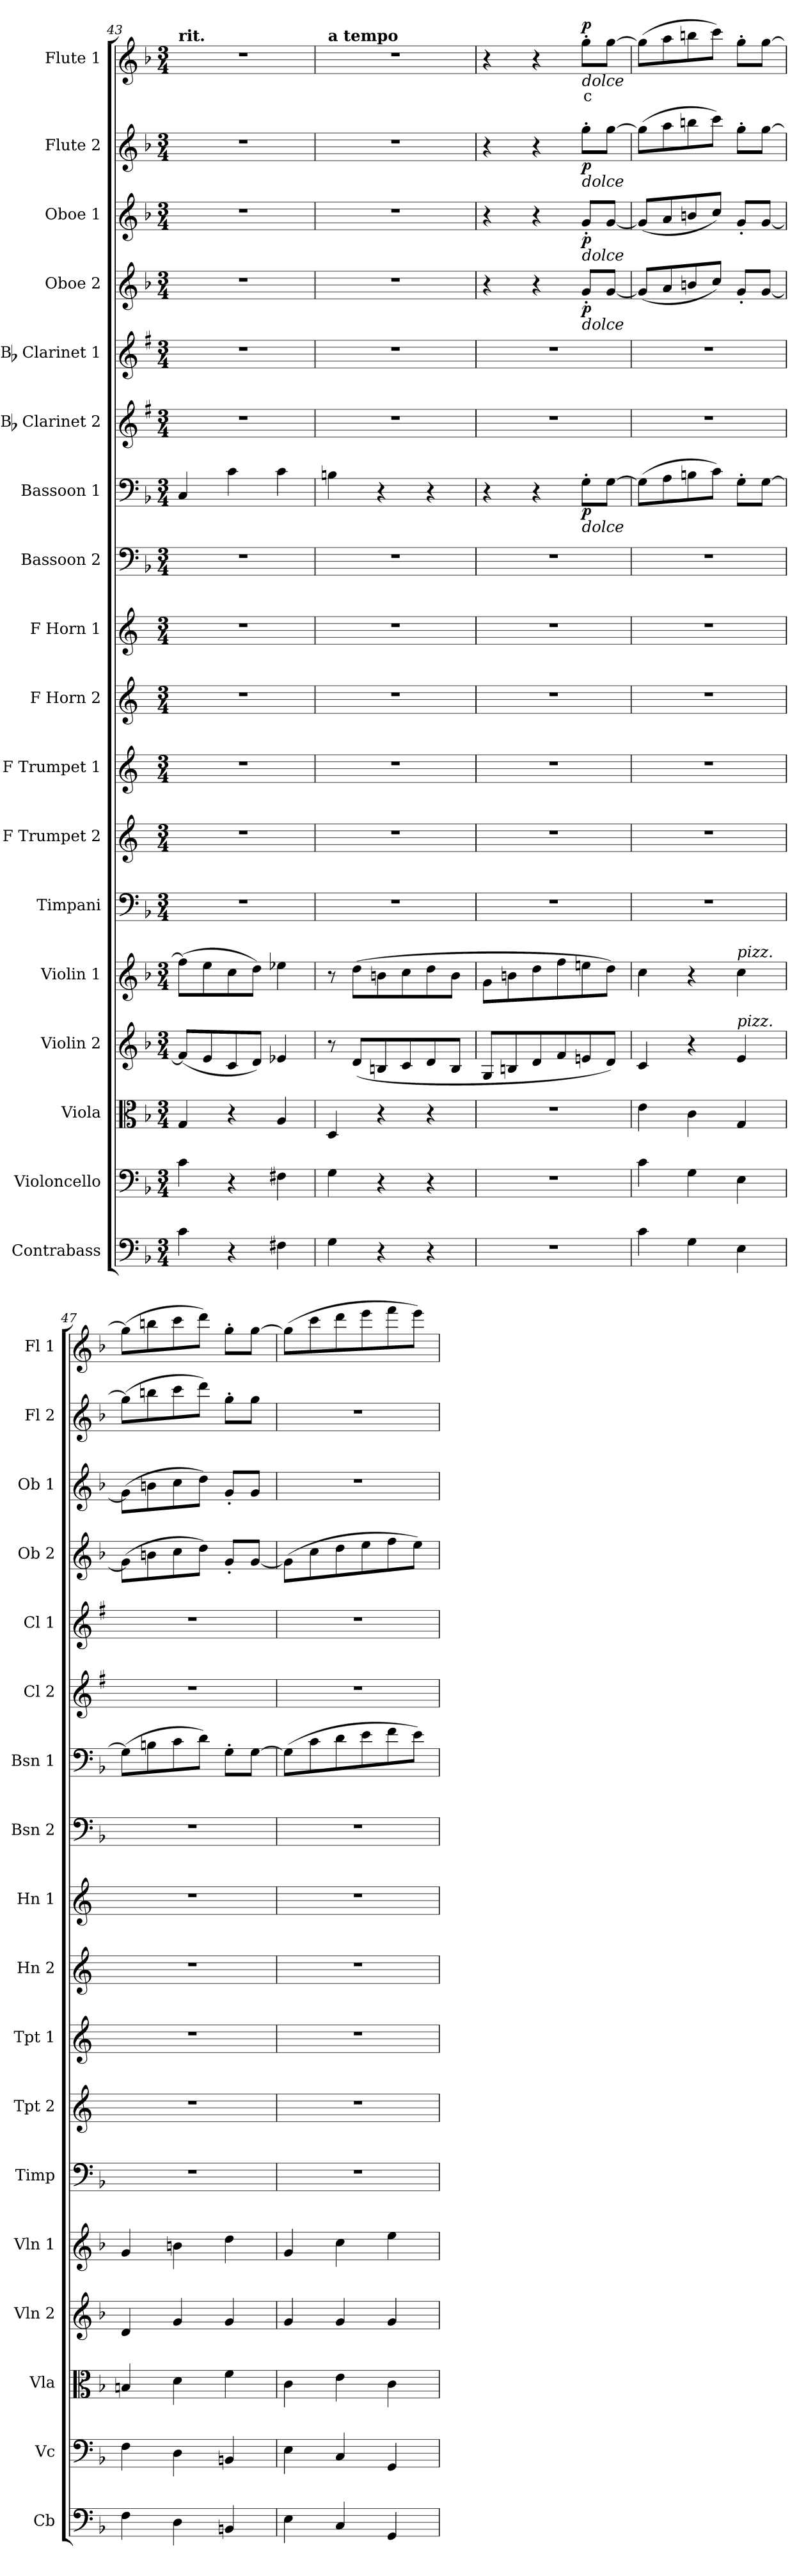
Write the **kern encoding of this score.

**kern	**kern	**kern	**kern	**kern	**kern	**kern	**kern	**kern	**kern	**kern	**kern	**dynam	**kern	**kern	**kern	**dynam	**kern	**dynam	**kern	**dynam	**kern	**text	**dynam
*part18	*part17	*part16	*part15	*part14	*part13	*part12	*part11	*part10	*part9	*part8	*part7	*part7	*part6	*part5	*part4	*part4	*part3	*part3	*part2	*part2	*part1	*part1	*part1
*staff18	*staff17	*staff16	*staff15	*staff14	*staff13	*staff12	*staff11	*staff10	*staff9	*staff8	*staff7	*staff7	*staff6	*staff5	*staff4	*staff4	*staff3	*staff3	*staff2	*staff2	*staff1	*staff1	*staff1
*I"Contrabass	*I"Violoncello	*I"Viola	*I"Violin 2	*I"Violin 1	*I"Timpani	*I"F Trumpet 2	*I"F Trumpet 1	*I"F Horn 2	*I"F Horn 1	*I"Bassoon 2	*I"Bassoon 1	*	*I"Bb Clarinet 2	*I"Bb Clarinet 1	*I"Oboe 2	*	*I"Oboe 1	*	*I"Flute 2	*	*I"Flute 1	*	*
*I'Cb	*I'Vc	*I'Vla	*I'Vln 2	*I'Vln 1	*I'Timp	*I'Tpt 2	*I'Tpt 1	*I'Hn 2	*I'Hn 1	*I'Bsn 2	*I'Bsn 1	*	*I'Cl 2	*I'Cl 1	*I'Ob 2	*	*I'Ob 1	*	*I'Fl 2	*	*I'Fl 1	*	*
*clefF4	*clefF4	*clefC3	*clefG2	*clefG2	*clefF4	*clefG2	*clefG2	*clefG2	*clefG2	*clefF4	*clefF4	*	*clefG2	*clefG2	*clefG2	*	*clefG2	*	*clefG2	*	*clefG2	*	*
*ITrd7c12	*	*	*	*	*	*ITrd-3c-5	*ITrd-3c-5	*ITrd4c7	*ITrd4c7	*	*	*	*ITrd1c2	*ITrd1c2	*	*	*	*	*	*	*	*	*
*k[b-]	*k[b-]	*k[b-]	*k[b-]	*k[b-]	*k[b-]	*k[b-]	*k[b-]	*k[b-]	*k[b-]	*k[b-]	*k[b-]	*	*k[b-]	*k[b-]	*k[b-]	*	*k[b-]	*	*k[b-]	*	*k[b-]	*	*
*M3/4	*M3/4	*M3/4	*M3/4	*M3/4	*M3/4	*M3/4	*M3/4	*M3/4	*M3/4	*M3/4	*M3/4	*	*M3/4	*M3/4	*M3/4	*	*M3/4	*	*M3/4	*	*M3/4	*	*
=43	=43	=43	=43	=43	=43	=43	=43	=43	=43	=43	=43	=43	=43	=43	=43	=43	=43	=43	=43	=43	=43	=43	=43
!	!	!	!	!	!	!	!	!	!	!	!	!	!	!	!	!	!	!	!	!	!LO:TX:a:B:t=rit.	!	!
4C\	4c\	4G/	(8f/L]	(8ff\L]	2.r	2.r	2.r	2.r	2.r	2.r	4C/	.	2.r	2.r	2.r	.	2.r	.	2.r	.	2.r	.	.
.	.	.	8e/	8ee\	.	.	.	.	.	.	.	.	.	.	.	.	.	.	.	.	.	.	.
4r	4r	4r	8c/	8cc\	.	.	.	.	.	.	4c\	.	.	.	.	.	.	.	.	.	.	.	.
.	.	.	8d/J)	8dd\J)	.	.	.	.	.	.	.	.	.	.	.	.	.	.	.	.	.	.	.
4FF#X\	4F#X\	4A/	4e-X/	4ee-X\	.	.	.	.	.	.	4c\	.	.	.	.	.	.	.	.	.	.	.	.
!!LO:PB:g=z
=44	=44	=44	=44	=44	=44	=44	=44	=44	=44	=44	=44	=44	=44	=44	=44	=44	=44	=44	=44	=44	=44	=44	=44
!	!	!	!	!	!	!	!	!	!	!	!	!	!	!	!	!	!	!	!	!	!LO:TX:a:B:t=a tempo	!	!
4GG\	4G\	4D/	8r	8r	2.r	2.r	2.r	2.r	2.r	2.r	4Bn\	.	2.r	2.r	2.r	.	2.r	.	2.r	.	2.r	.	.
.	.	.	(8d/L	(8dd\L	.	.	.	.	.	.	.	.	.	.	.	.	.	.	.	.	.	.	.
4r	4r	4r	8Bn/	8bn\	.	.	.	.	.	.	4r	.	.	.	.	.	.	.	.	.	.	.	.
.	.	.	8c/	8cc\	.	.	.	.	.	.	.	.	.	.	.	.	.	.	.	.	.	.	.
4r	4r	4r	8d/	8dd\	.	.	.	.	.	.	4r	.	.	.	.	.	.	.	.	.	.	.	.
.	.	.	8B/J	8b\J	.	.	.	.	.	.	.	.	.	.	.	.	.	.	.	.	.	.	.
=45	=45	=45	=45	=45	=45	=45	=45	=45	=45	=45	=45	=45	=45	=45	=45	=45	=45	=45	=45	=45	=45	=45	=45
2.r	2.r	2.r	8G/L	8g\L	2.r	2.r	2.r	2.r	2.r	2.r	4r	.	2.r	2.r	4r	.	4r	.	4r	.	4r	.	.
.	.	.	8Bn/	8bn\	.	.	.	.	.	.	.	.	.	.	.	.	.	.	.	.	.	.	.
.	.	.	8d/	8dd\	.	.	.	.	.	.	4r	.	.	.	4r	.	4r	.	4r	.	4r	.	.
.	.	.	8f/	8ff\	.	.	.	.	.	.	.	.	.	.	.	.	.	.	.	.	.	.	.
!	!	!	!	!	!	!	!	!	!	!	!	!	!	!	!	!	!	!	!	!	!LO:TX:b:i:t=dolce	!	!
!	!	!	!	!	!	!	!	!	!	!	!	!	!	!	!	!	!	!	!LO:TX:b:i:t=dolce	!	!	!	!
!	!	!	!	!	!	!	!	!	!	!	!	!	!	!	!	!	!LO:TX:b:i:t=dolce	!	!	!	!	!	!
!	!	!	!	!	!	!	!	!	!	!	!	!	!	!	!LO:TX:b:i:t=dolce	!	!	!	!	!	!	!	!
!	!	!	!	!	!	!	!	!	!	!	!LO:TX:b:i:t=dolce	!	!	!	!	!	!	!	!	!	!	!	!
!	!	!	!	!	!	!	!	!	!	!	!	!LO:DY:b	!	!	!	!LO:DY:b	!	!LO:DY:b	!	!LO:DY:b	!	!LO:LY:b:color=#FF0000	!LO:DY:b
.	.	.	8en/	8een\	.	.	.	.	.	.	8G'\L	p	.	.	8g'/L	p	8g'/L	p	8gg'\L	p	8gg'\L	c	p
.	.	.	8d/J)	8dd\J)	.	.	.	.	.	.	[8G\J	.	.	.	[8g/J	.	[8g/J	.	[8gg\J	.	[8gg\J	.	.
=46	=46	=46	=46	=46	=46	=46	=46	=46	=46	=46	=46	=46	=46	=46	=46	=46	=46	=46	=46	=46	=46	=46	=46
4C\	4c\	4e\	4c/	4cc\	2.r	2.r	2.r	2.r	2.r	2.r	(8G\L]	.	2.r	2.r	(8g/L]	.	(8g/L]	.	(8gg\L]	.	(8gg\L]	.	.
.	.	.	.	.	.	.	.	.	.	.	8A\	.	.	.	8a/	.	8a/	.	8aa\	.	8aa\	.	.
4GG\	4G\	4c\	4r	4r	.	.	.	.	.	.	8Bn\	.	.	.	8bn/	.	8bn/	.	8bbn\	.	8bbn\	.	.
.	.	.	.	.	.	.	.	.	.	.	8c\J)	.	.	.	8cc/J)	.	8cc/J)	.	8ccc\J)	.	8ccc\J)	.	.
!	!	!	!	!LO:TX:i:t=pizz.	!	!	!	!	!	!	!	!	!	!	!	!	!	!	!	!	!	!	!
!	!	!	!LO:TX:i:t=pizz.	!	!	!	!	!	!	!	!	!	!	!	!	!	!	!	!	!	!	!	!
4EE\	4E\	4G/	4e/	4cc\	.	.	.	.	.	.	8G'\L	.	.	.	8g'/L	.	8g'/L	.	8gg'\L	.	8gg'\L	.	.
.	.	.	.	.	.	.	.	.	.	.	[8G\J	.	.	.	[8g/J	.	[8g/J	.	[8gg\J	.	[8gg\J	.	.
=47	=47	=47	=47	=47	=47	=47	=47	=47	=47	=47	=47	=47	=47	=47	=47	=47	=47	=47	=47	=47	=47	=47	=47
4FF\	4F\	4Bn/	4d/	4g/	2.r	2.r	2.r	2.r	2.r	2.r	(8G\L]	.	2.r	2.r	(8g\L]	.	(8g\L]	.	(8gg\L]	.	(8gg\L]	.	.
.	.	.	.	.	.	.	.	.	.	.	8Bn\	.	.	.	8bn\	.	8bn\	.	8bbn\	.	8bbn\	.	.
4DD\	4D\	4d\	4g/	4bn\	.	.	.	.	.	.	8c\	.	.	.	8cc\	.	8cc\	.	8ccc\	.	8ccc\	.	.
.	.	.	.	.	.	.	.	.	.	.	8d\J)	.	.	.	8dd\J)	.	8dd\J)	.	8ddd\J)	.	8ddd\J)	.	.
4BBBn/	4BBn/	4f\	4g/	4dd\	.	.	.	.	.	.	8G'\L	.	.	.	8g'/L	.	8g'/L	.	8gg'\L	.	8gg'\L	.	.
.	.	.	.	.	.	.	.	.	.	.	[8G\J	.	.	.	[8g/J	.	8g/J	.	8gg\J	.	[8gg\J	.	.
=48	=48	=48	=48	=48	=48	=48	=48	=48	=48	=48	=48	=48	=48	=48	=48	=48	=48	=48	=48	=48	=48	=48	=48
4EE\	4E\	4c\	4g/	4g/	2.r	2.r	2.r	2.r	2.r	2.r	(8G\L]	.	2.r	2.r	(8g\L]	.	2.r	.	2.r	.	(8gg\L]	.	.
.	.	.	.	.	.	.	.	.	.	.	8c\	.	.	.	8cc\	.	.	.	.	.	8ccc\	.	.
4CC/	4C/	4e\	4g/	4cc\	.	.	.	.	.	.	8d\	.	.	.	8dd\	.	.	.	.	.	8ddd\	.	.
.	.	.	.	.	.	.	.	.	.	.	8e\	.	.	.	8ee\	.	.	.	.	.	8eee\	.	.
4GGG/	4GG/	4c\	4g/	4ee\	.	.	.	.	.	.	8f\	.	.	.	8ff\	.	.	.	.	.	8fff\	.	.
.	.	.	.	.	.	.	.	.	.	.	8e\J)	.	.	.	8ee\J)	.	.	.	.	.	8eee\J)	.	.
=	=	=	=	=	=	=	=	=	=	=	=	=	=	=	=	=	=	=	=	=	=	=	=
*-	*-	*-	*-	*-	*-	*-	*-	*-	*-	*-	*-	*-	*-	*-	*-	*-	*-	*-	*-	*-	*-	*-	*-
